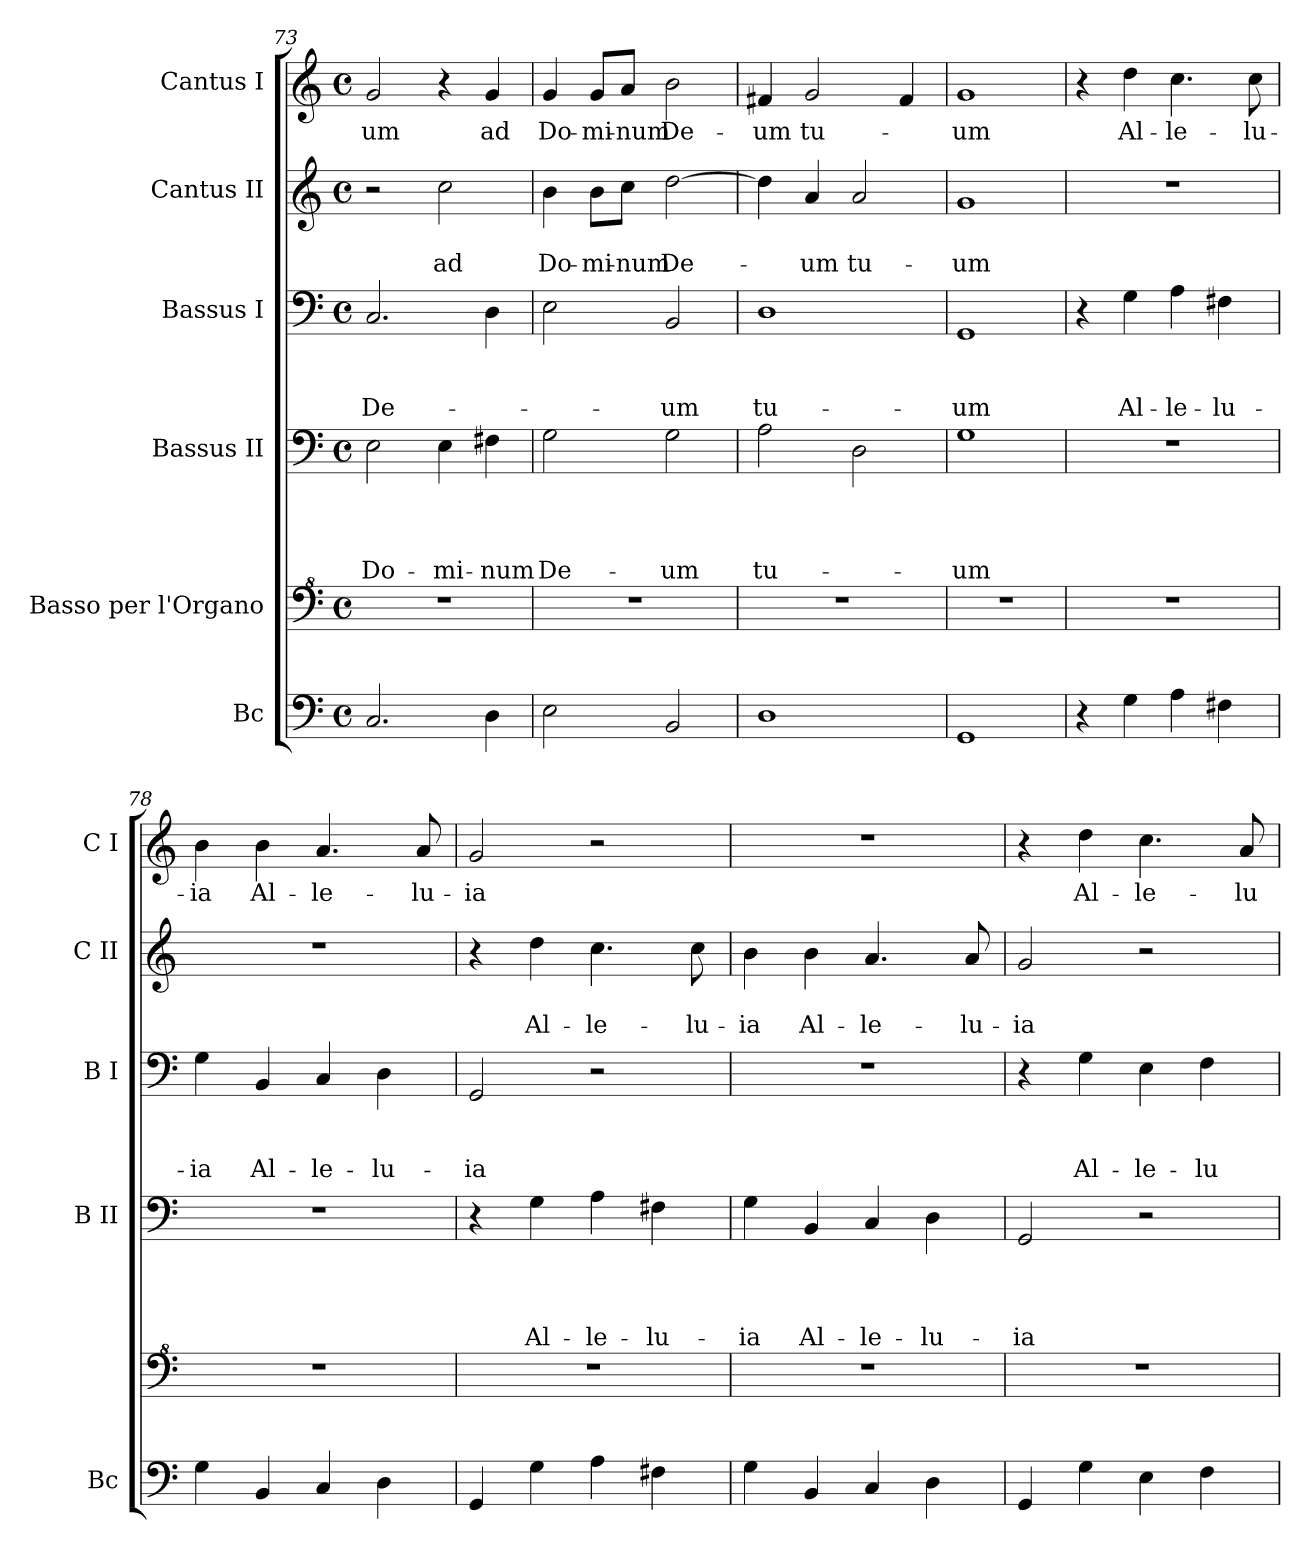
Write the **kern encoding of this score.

**kern	**kern	**kern	**text	**text	**text	**text	**kern	**text	**text	**text	**kern	**text	**text	**kern	**text
*part6	*part5	*part4	*part4	*part4	*part4	*part4	*part3	*part3	*part3	*part3	*part2	*part2	*part2	*part1	*part1
*staff6	*staff5	*staff4	*staff4	*staff4	*staff4	*staff4	*staff3	*staff3	*staff3	*staff3	*staff2	*staff2	*staff2	*staff1	*staff1
*I"Bc	*I"Basso per l'Organo	*I"Bassus II	*	*	*	*	*I"Bassus I	*	*	*	*I"Cantus II	*	*	*I"Cantus I	*
*I'Bc	*	*I'B II	*	*	*	*	*I'B I	*	*	*	*I'C II	*	*	*I'C I	*
*clefF4	*clefF^4	*clefF4	*	*	*	*	*clefF4	*	*	*	*clefG2	*	*	*clefG2	*
*	*ITrd7c12	*	*	*	*	*	*	*	*	*	*	*	*	*	*
*k[]	*k[]	*k[]	*	*	*	*	*k[]	*	*	*	*k[]	*	*	*k[]	*
*C:	*C:	*C:	*	*	*	*	*C:	*	*	*	*C:	*	*	*C:	*
*M4/4	*M4/4	*M4/4	*	*	*	*	*M4/4	*	*	*	*M4/4	*	*	*M4/4	*
*met(c)	*met(c)	*met(c)	*	*	*	*	*met(c)	*	*	*	*met(c)	*	*	*met(c)	*
=73	=73	=73	=73	=73	=73	=73	=73	=73	=73	=73	=73	=73	=73	=73	=73
!	!	!	!	!	!	!LO:LY:b	!	!	!	!LO:LY:b	!	!	!	!	!LO:LY:b
2.C/	1r	2E\	.	.	.	Do-	2.C/	.	.	De-	2r	.	.	2g/	-um
!	!	!	!	!	!	!LO:LY:b	!	!	!	!	!	!	!LO:LY:b	!	!
.	.	4E\	.	.	.	-mi-	.	.	.	.	2cc\	.	ad	4r	.
!	!	!	!	!	!	!LO:LY:b	!	!	!	!	!	!	!	!	!LO:LY:b
4D\	.	4F#X\	.	.	.	-num	4D\	.	.	.	.	.	.	4g/	ad
=74	=74	=74	=74	=74	=74	=74	=74	=74	=74	=74	=74	=74	=74	=74	=74
!	!	!	!	!	!	!LO:LY:b	!	!	!	!	!	!	!LO:LY:b	!	!LO:LY:b
2E>\	1r	2G\	.	.	.	De-	2E\	.	.	.	4b\	.	Do-	4g/	Do-
!	!	!	!	!	!	!	!	!	!	!	!	!	!LO:LY:b	!	!LO:LY:b
.	.	.	.	.	.	.	.	.	.	.	8b\L	.	-mi-	8g/L	-mi-
!	!	!	!	!	!	!	!	!	!	!	!	!	!LO:LY:b	!	!LO:LY:b
.	.	.	.	.	.	.	.	.	.	.	8cc\J	.	-num	8a/J	-num
!	!	!	!	!	!	!LO:LY:b	!	!	!	!LO:LY:b	!	!	!LO:LY:b	!	!LO:LY:b
2BB/	.	2G\	.	.	.	-um	2BB/	.	.	-um	[>2dd\	.	De-	2b\	De-
=75	=75	=75	=75	=75	=75	=75	=75	=75	=75	=75	=75	=75	=75	=75	=75
!	!	!	!	!	!	!LO:LY:b	!	!	!	!LO:LY:b	!	!	!	!	!LO:LY:b
1D	1r	2A\	.	.	.	tu-	1D	.	.	tu-	4dd\]	.	.	4f#X/	-um
!	!	!	!	!	!	!	!	!	!	!	!	!	!LO:LY:b	!	!LO:LY:b
.	.	.	.	.	.	.	.	.	.	.	4a/	.	-um	2g/	tu-
!	!	!	!	!	!	!	!	!	!	!	!	!	!LO:LY:b	!	!
.	.	2D\	.	.	.	.	.	.	.	.	2a/	.	tu-	.	.
.	.	.	.	.	.	.	.	.	.	.	.	.	.	4f#/	.
=76	=76	=76	=76	=76	=76	=76	=76	=76	=76	=76	=76	=76	=76	=76	=76
!	!	!	!	!	!	!LO:LY:b	!	!	!	!LO:LY:b	!	!	!LO:LY:b	!	!LO:LY:b
1GG	1r	1G	.	.	.	-um	1GG	.	.	-um	1g	.	-um	1g	-um
!!LO:PB:g=z
=77	=77	=77	=77	=77	=77	=77	=77	=77	=77	=77	=77	=77	=77	=77	=77
4r	1r	1r	.	.	.	.	4r	.	.	.	1r	.	.	4r	.
!	!	!	!	!	!	!	!	!	!	!LO:LY:b	!	!	!	!	!LO:LY:b
4G\	.	.	.	.	.	.	4G\	.	.	Al-	.	.	.	4dd\	Al-
!	!	!	!	!	!	!	!	!	!	!LO:LY:b	!	!	!	!	!LO:LY:b
4A\	.	.	.	.	.	.	4A\	.	.	-le-	.	.	.	4.cc\	-le-
!	!	!	!	!	!	!	!	!	!	!LO:LY:b	!	!	!	!	!
4F#X\	.	.	.	.	.	.	4F#X\	.	.	-lu-	.	.	.	.	.
!	!	!	!	!	!	!	!	!	!	!	!	!	!	!	!LO:LY:b
.	.	.	.	.	.	.	.	.	.	.	.	.	.	8cc\	-lu-
=78	=78	=78	=78	=78	=78	=78	=78	=78	=78	=78	=78	=78	=78	=78	=78
!	!	!	!	!	!	!	!	!	!	!LO:LY:b	!	!	!	!	!LO:LY:b
4G\	1r	1r	.	.	.	.	4G\	.	.	-ia	1r	.	.	4b\	-ia
!	!	!	!	!	!	!	!	!	!	!LO:LY:b	!	!	!	!	!LO:LY:b
4BB/	.	.	.	.	.	.	4BB/	.	.	Al-	.	.	.	4b\	Al-
!	!	!	!	!	!	!	!	!	!	!LO:LY:b	!	!	!	!	!LO:LY:b
4C/	.	.	.	.	.	.	4C/	.	.	-le-	.	.	.	4.a/	-le-
!	!	!	!	!	!	!	!	!	!	!LO:LY:b	!	!	!	!	!
4D\	.	.	.	.	.	.	4D\	.	.	-lu-	.	.	.	.	.
!	!	!	!	!	!	!	!	!	!	!	!	!	!	!	!LO:LY:b
.	.	.	.	.	.	.	.	.	.	.	.	.	.	8a/	-lu-
=79	=79	=79	=79	=79	=79	=79	=79	=79	=79	=79	=79	=79	=79	=79	=79
!	!	!	!	!	!	!	!	!	!	!LO:LY:b	!	!	!	!	!LO:LY:b
4GG/	1r	4r	.	.	.	.	2GG/	.	.	-ia	4r	.	.	2g/	-ia
!	!	!	!	!	!	!LO:LY:b	!	!	!	!	!	!	!LO:LY:b	!	!
4G\	.	4G\	.	.	.	Al-	.	.	.	.	4dd\	.	Al-	.	.
!	!	!	!	!	!	!LO:LY:b	!	!	!	!	!	!	!LO:LY:b	!	!
4A\	.	4A\	.	.	.	-le-	2r	.	.	.	4.cc\	.	-le-	2r	.
!	!	!	!	!	!	!LO:LY:b	!	!	!	!	!	!	!	!	!
4F#X\	.	4F#X\	.	.	.	-lu-	.	.	.	.	.	.	.	.	.
!	!	!	!	!	!	!	!	!	!	!	!	!	!LO:LY:b	!	!
.	.	.	.	.	.	.	.	.	.	.	8cc\	.	-lu-	.	.
=80	=80	=80	=80	=80	=80	=80	=80	=80	=80	=80	=80	=80	=80	=80	=80
!	!	!	!	!	!	!LO:LY:b	!	!	!	!	!	!	!LO:LY:b	!	!
4G\	1r	4G\	.	.	.	-ia	1r	.	.	.	4b\	.	-ia	1r	.
!	!	!	!	!	!	!LO:LY:b	!	!	!	!	!	!	!LO:LY:b	!	!
4BB/	.	4BB/	.	.	.	Al-	.	.	.	.	4b\	.	Al-	.	.
!	!	!	!	!	!	!LO:LY:b	!	!	!	!	!	!	!LO:LY:b	!	!
4C/	.	4C/	.	.	.	-le-	.	.	.	.	4.a/	.	-le-	.	.
!	!	!	!	!	!	!LO:LY:b	!	!	!	!	!	!	!	!	!
4D\	.	4D\	.	.	.	-lu-	.	.	.	.	.	.	.	.	.
!	!	!	!	!	!	!	!	!	!	!	!	!	!LO:LY:b	!	!
.	.	.	.	.	.	.	.	.	.	.	8a/	.	-lu-	.	.
=81	=81	=81	=81	=81	=81	=81	=81	=81	=81	=81	=81	=81	=81	=81	=81
!	!	!	!	!	!	!LO:LY:b	!	!	!	!	!	!	!LO:LY:b	!	!
4GG/	1r	2GG/	.	.	.	-ia	4r	.	.	.	2g/	.	-ia	4r	.
!	!	!	!	!	!	!	!	!	!	!LO:LY:b	!	!	!	!	!LO:LY:b
4G\	.	.	.	.	.	.	4G\	.	.	Al-	.	.	.	4dd\	Al-
!	!	!	!	!	!	!	!	!	!	!LO:LY:b	!	!	!	!	!LO:LY:b
4E\	.	2r	.	.	.	.	4E\	.	.	-le-	2r	.	.	4.cc\	-le-
!	!	!	!	!	!	!	!	!	!	!LO:LY:b	!	!	!	!	!
4F\	.	.	.	.	.	.	4F\	.	.	-lu-	.	.	.	.	.
!	!	!	!	!	!	!	!	!	!	!	!	!	!	!	!LO:LY:b
.	.	.	.	.	.	.	.	.	.	.	.	.	.	8a/	-lu-
=	=	=	=	=	=	=	=	=	=	=	=	=	=	=	=
*-	*-	*-	*-	*-	*-	*-	*-	*-	*-	*-	*-	*-	*-	*-	*-
